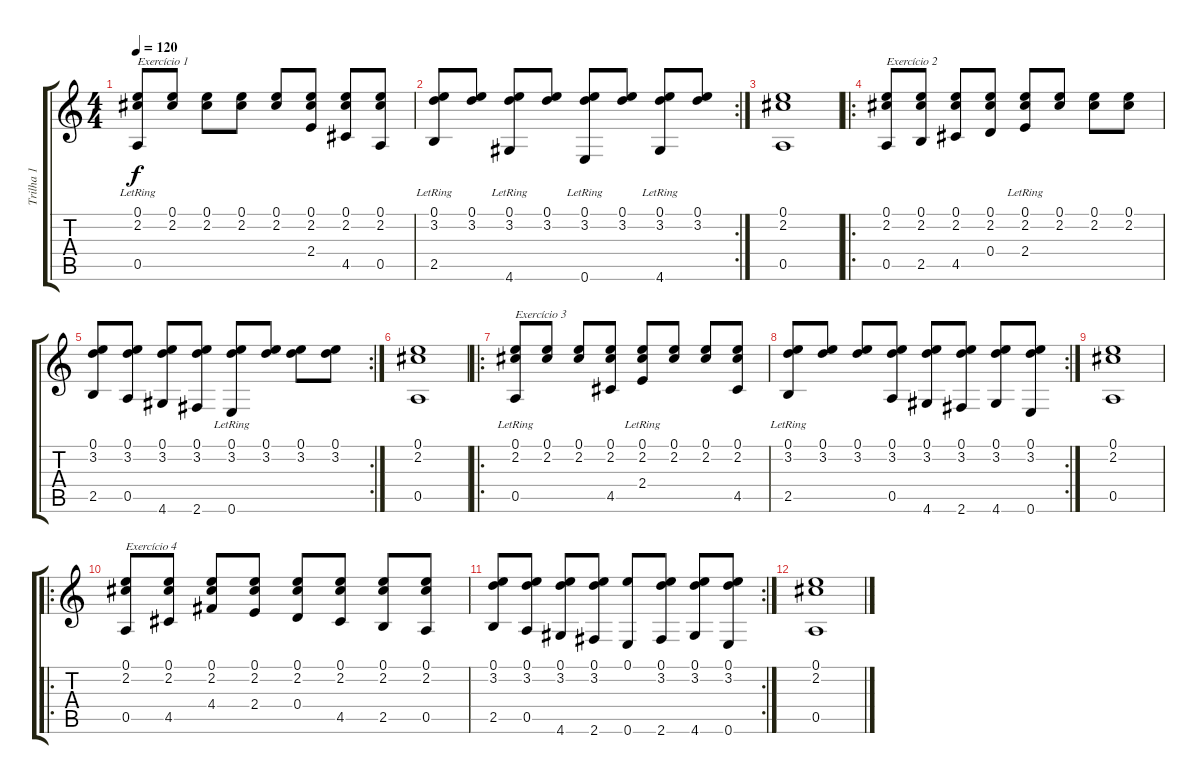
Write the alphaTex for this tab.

\track ("Trilha 1" "Trilha 1") {instrument acousticguitarnylon}
\staff {score tabs}
\tuning (E4 B3 G3 D3 A2 E2) {hide}
\ts (4 4)
\tempo 120
\clef g2
\ks c
(0.1 2.2 0.5{lr}).8{txt "Exercício 1" dy f instrument acousticguitarnylon} (0.1 2.2).8 (0.1 2.2).8 (0.1 2.2).8 (0.1 2.2).8 (0.1 2.2 2.4).8 (0.1 2.2 4.5).8 (0.1 2.2 0.5).8 |
\rc 2
(0.1 3.2 2.5{lr}).8 (0.1 3.2).8 (0.1 3.2 4.6{lr}).8 (0.1 3.2).8 (0.1 3.2 0.6{lr}).8 (0.1 3.2).8 (0.1 3.2 4.6{lr}).8 (0.1 3.2).8 |
(0.1 2.2 0.5).1 |
\ro
(0.1 2.2 0.5).8{txt "Exercício 2"} (0.1 2.2 2.5).8 (0.1 2.2 4.5).8 (0.1 2.2 0.4).8 (0.1 2.2 2.4{lr}).8 (0.1 2.2).8 (0.1 2.2).8 (0.1 2.2).8 |
\rc 2
(0.1 3.2 2.5).8 (0.1 3.2 0.5).8 (0.1 3.2 4.6).8 (0.1 3.2 2.6).8 (0.1 3.2 0.6{lr}).8 (0.1 3.2).8 (0.1 3.2).8 (0.1 3.2).8 |
(0.1 2.2 0.5).1 |
\ro
(0.1 2.2 0.5{lr}).8{txt "Exercício 3"} (0.1 2.2).8 (0.1 2.2).8 (0.1 2.2 4.5).8 (0.1 2.2 2.4{lr}).8 (0.1 2.2).8 (0.1 2.2).8 (0.1 2.2 4.5).8 |
\rc 2
(0.1 3.2 2.5{lr}).8 (0.1 3.2).8 (0.1 3.2).8 (0.1 3.2 0.5).8 (0.1 3.2 4.6).8 (0.1 3.2 2.6).8 (0.1 3.2 4.6).8 (0.1 3.2 0.6).8 |
(0.1 2.2 0.5).1 |
\ro
(0.1 2.2 0.5).8{txt "Exercício 4"} (0.1 2.2 4.5).8 (0.1 2.2 4.4).8 (0.1 2.2 2.4).8 (0.1 2.2 0.4).8 (0.1 2.2 4.5).8 (0.1 2.2 2.5).8 (0.1 2.2 0.5).8 |
\rc 2
(0.1 3.2 2.5).8 (0.1 3.2 0.5).8 (0.1 3.2 4.6).8 (0.1 3.2 2.6).8 (0.1 0.6).8 (0.1 3.2 2.6).8 (0.1 3.2 4.6).8 (0.1 3.2 0.6).8 |
(0.1 2.2 0.5).1
